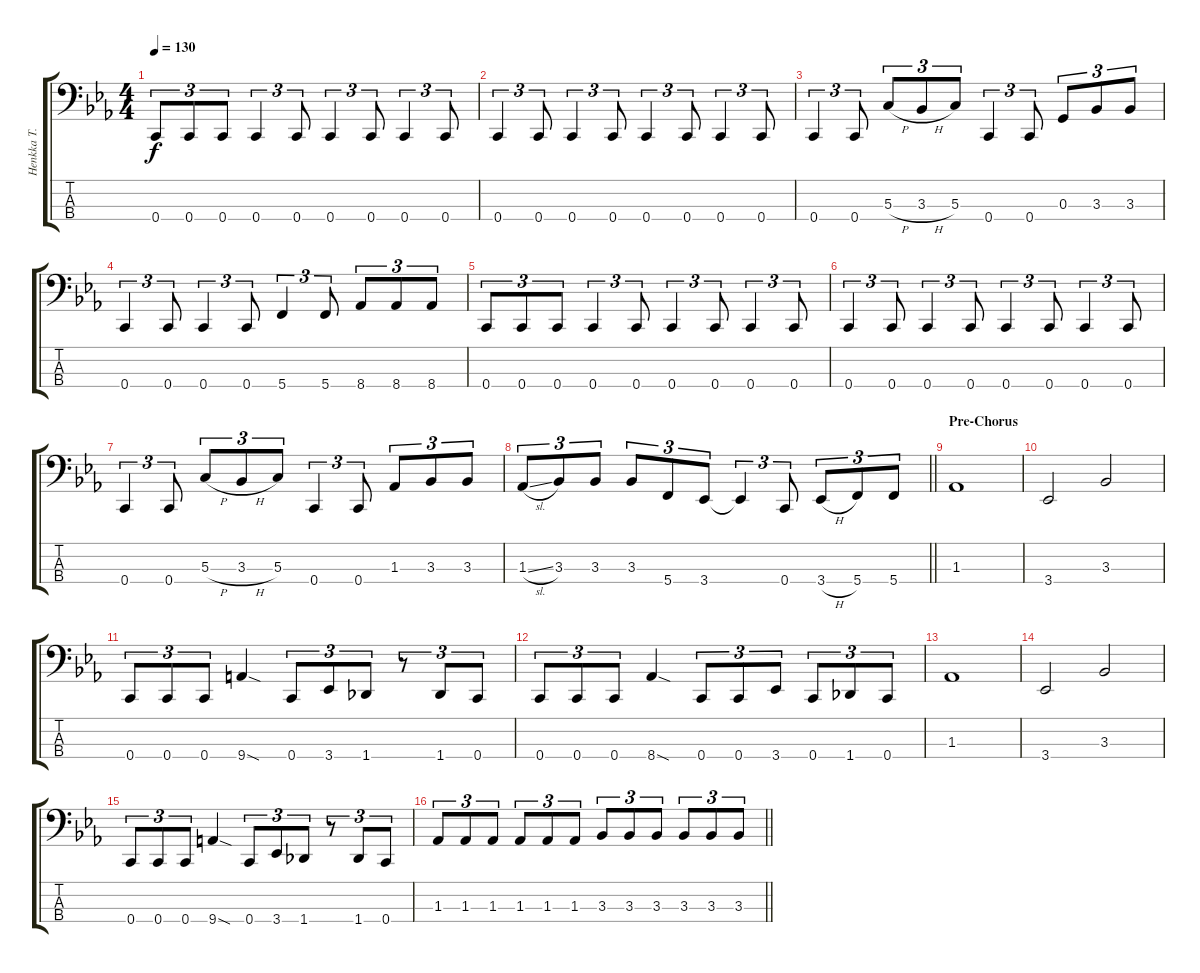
\track ("Henkka T. Blacksmith" "Henkka T. ") {instrument electricbasspick}
\staff {score tabs}
\tuning (F2 C2 G1 C1) {hide}
\ts (4 4)
\tempo 130
\clef f4
\ks eb
0.4.8{tu (3 2) dy f} 0.4.8{tu (3 2)} 0.4.8{tu (3 2)} 0.4.4{tu (3 2)} 0.4.8{tu (3 2)} 0.4.4{tu (3 2)} 0.4.8{tu (3 2)} 0.4.4{tu (3 2)} 0.4.8{tu (3 2)} |
0.4.4{tu (3 2)} 0.4.8{tu (3 2)} 0.4.4{tu (3 2)} 0.4.8{tu (3 2)} 0.4.4{tu (3 2)} 0.4.8{tu (3 2)} 0.4.4{tu (3 2)} 0.4.8{tu (3 2)} |
0.4.4{tu (3 2)} 0.4.8{tu (3 2)} 5.3{h}.8{tu (3 2)} 3.3{h}.8{tu (3 2)} 5.3.8{tu (3 2)} 0.4.4{tu (3 2)} 0.4.8{tu (3 2)} 0.3.8{tu (3 2)} 3.3.8{tu (3 2)} 3.3.8{tu (3 2)} |
0.4.4{tu (3 2)} 0.4.8{tu (3 2)} 0.4.4{tu (3 2)} 0.4.8{tu (3 2)} 5.4.4{tu (3 2)} 5.4.8{tu (3 2)} 8.4.8{tu (3 2)} 8.4.8{tu (3 2)} 8.4.8{tu (3 2)} |
0.4.8{tu (3 2)} 0.4.8{tu (3 2)} 0.4.8{tu (3 2)} 0.4.4{tu (3 2)} 0.4.8{tu (3 2)} 0.4.4{tu (3 2)} 0.4.8{tu (3 2)} 0.4.4{tu (3 2)} 0.4.8{tu (3 2)} |
0.4.4{tu (3 2)} 0.4.8{tu (3 2)} 0.4.4{tu (3 2)} 0.4.8{tu (3 2)} 0.4.4{tu (3 2)} 0.4.8{tu (3 2)} 0.4.4{tu (3 2)} 0.4.8{tu (3 2)} |
0.4.4{tu (3 2)} 0.4.8{tu (3 2)} 5.3{h}.8{tu (3 2)} 3.3{h}.8{tu (3 2)} 5.3.8{tu (3 2)} 0.4.4{tu (3 2)} 0.4.8{tu (3 2)} 1.3.8{tu (3 2)} 3.3.8{tu (3 2)} 3.3.8{tu (3 2)} |
\barLineRight lightlight
1.3{sl}.8{tu (3 2)} 3.3.8{tu (3 2)} 3.3.8{tu (3 2)} 3.3.8{tu (3 2)} 5.4.8{tu (3 2)} 3.4.8{tu (3 2)} 3.4{t}.4{tu (3 2)} 0.4.8{tu (3 2)} 3.4{h}.8{tu (3 2)} 5.4.8{tu (3 2)} 5.4.8{tu (3 2)} |
\section ("" "Pre-Chorus")
1.3.1 |
3.4.2 3.3.2 |
0.4.8{tu (3 2)} 0.4.8{tu (3 2)} 0.4.8{tu (3 2)} 9.4{sod}.4 0.4.8{tu (3 2)} 3.4.8{tu (3 2)} 1.4.8{tu (3 2)} r.8{tu (3 2)} 1.4.8{tu (3 2)} 0.4.8{tu (3 2)} |
0.4.8{tu (3 2)} 0.4.8{tu (3 2)} 0.4.8{tu (3 2)} 8.4{sod}.4 0.4.8{tu (3 2)} 0.4.8{tu (3 2)} 3.4.8{tu (3 2)} 0.4.8{tu (3 2)} 1.4.8{tu (3 2)} 0.4.8{tu (3 2)} |
1.3.1 |
3.4.2 3.3.2 |
0.4.8{tu (3 2)} 0.4.8{tu (3 2)} 0.4.8{tu (3 2)} 9.4{sod}.4 0.4.8{tu (3 2)} 3.4.8{tu (3 2)} 1.4.8{tu (3 2)} r.8{tu (3 2)} 1.4.8{tu (3 2)} 0.4.8{tu (3 2)} |
\barLineRight lightlight
1.3.8{tu (3 2)} 1.3.8{tu (3 2)} 1.3.8{tu (3 2)} 1.3.8{tu (3 2)} 1.3.8{tu (3 2)} 1.3.8{tu (3 2)} 3.3.8{tu (3 2)} 3.3.8{tu (3 2)} 3.3.8{tu (3 2)} 3.3.8{tu (3 2)} 3.3.8{tu (3 2)} 3.3.8{tu (3 2)}
